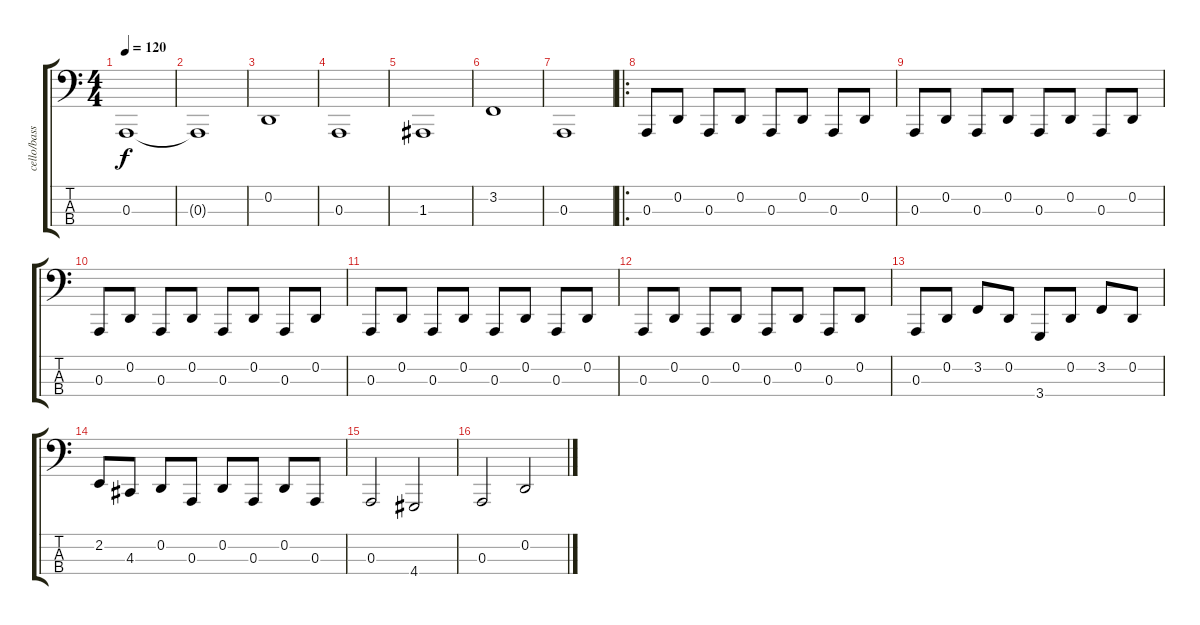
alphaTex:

\track ("cello/basson" "cello/bass") {instrument cello}
\staff {score tabs}
\tuning (G2 D2 A1 E1) {hide}
\ts (4 4)
\tempo 120
\clef f4
\ks c
0.3.1{dy f instrument cello} |
0.3{t}.1 |
0.2.1 |
0.3.1 |
1.3.1 |
3.2.1 |
0.3.1 |
\ro
0.3.8 0.2.8 0.3.8 0.2.8 0.3.8 0.2.8 0.3.8 0.2.8 |
0.3.8 0.2.8 0.3.8 0.2.8 0.3.8 0.2.8 0.3.8 0.2.8 |
0.3.8 0.2.8 0.3.8 0.2.8 0.3.8 0.2.8 0.3.8 0.2.8 |
0.3.8 0.2.8 0.3.8 0.2.8 0.3.8 0.2.8 0.3.8 0.2.8 |
0.3.8 0.2.8 0.3.8 0.2.8 0.3.8 0.2.8 0.3.8 0.2.8 |
0.3.8 0.2.8 3.2.8 0.2.8 3.4.8 0.2.8 3.2.8 0.2.8 |
2.2.8 4.3.8 0.2.8 0.3.8 0.2.8 0.3.8 0.2.8 0.3.8 |
0.3.2 4.4.2 |
0.3.2 0.2.2
